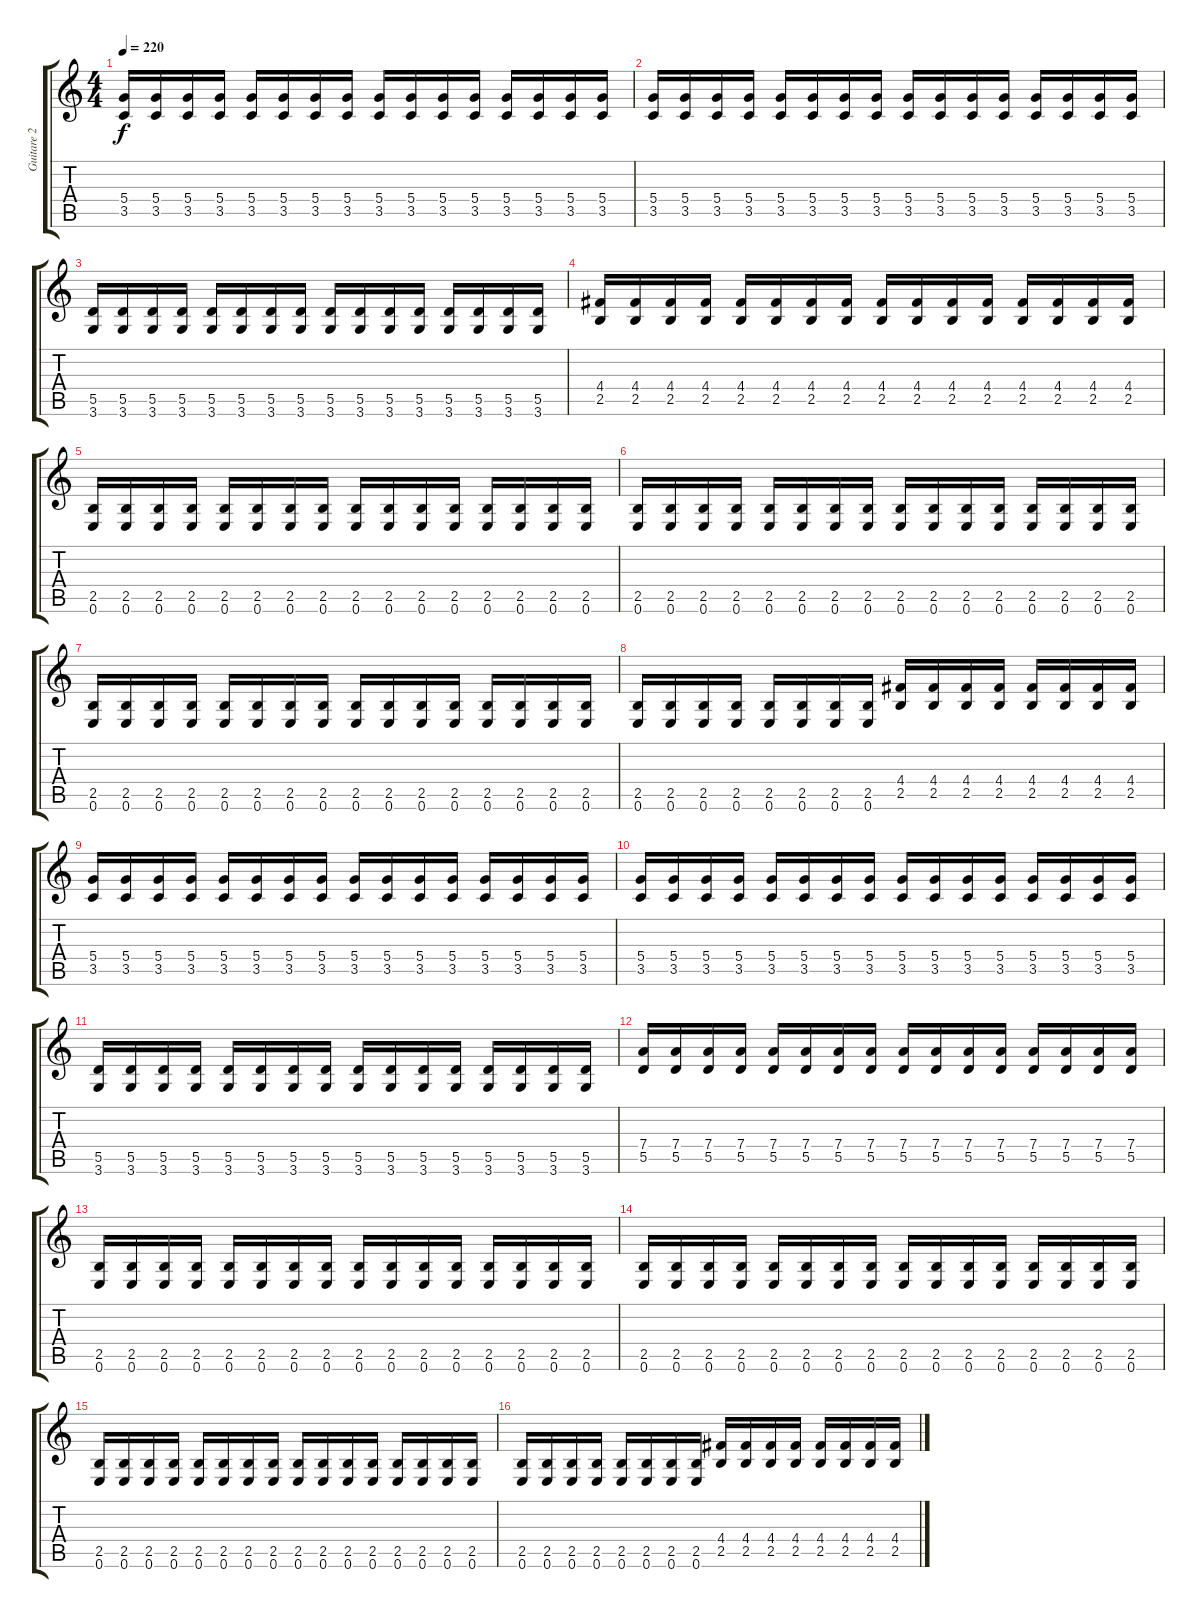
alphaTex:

\track ("Guitare 2" "Guitare 2") {instrument distortionguitar}
\staff {score tabs}
\tuning (E4 B3 G3 D3 A2 E2) {hide}
\ts (4 4)
\tempo 220
\clef g2
\ks c
(5.4 3.5).16{dy f} (5.4 3.5).16 (5.4 3.5).16 (5.4 3.5).16 (5.4 3.5).16 (5.4 3.5).16 (5.4 3.5).16 (5.4 3.5).16 (5.4 3.5).16 (5.4 3.5).16 (5.4 3.5).16 (5.4 3.5).16 (5.4 3.5).16 (5.4 3.5).16 (5.4 3.5).16 (5.4 3.5).16 |
(5.4 3.5).16 (5.4 3.5).16 (5.4 3.5).16 (5.4 3.5).16 (5.4 3.5).16 (5.4 3.5).16 (5.4 3.5).16 (5.4 3.5).16 (5.4 3.5).16 (5.4 3.5).16 (5.4 3.5).16 (5.4 3.5).16 (5.4 3.5).16 (5.4 3.5).16 (5.4 3.5).16 (5.4 3.5).16 |
(5.5 3.6).16 (5.5 3.6).16 (5.5 3.6).16 (5.5 3.6).16 (5.5 3.6).16 (5.5 3.6).16 (5.5 3.6).16 (5.5 3.6).16 (5.5 3.6).16 (5.5 3.6).16 (5.5 3.6).16 (5.5 3.6).16 (5.5 3.6).16 (5.5 3.6).16 (5.5 3.6).16 (5.5 3.6).16 |
(4.4 2.5).16 (4.4 2.5).16 (4.4 2.5).16 (4.4 2.5).16 (4.4 2.5).16 (4.4 2.5).16 (4.4 2.5).16 (4.4 2.5).16 (4.4 2.5).16 (4.4 2.5).16 (4.4 2.5).16 (4.4 2.5).16 (4.4 2.5).16 (4.4 2.5).16 (4.4 2.5).16 (4.4 2.5).16 |
(2.5 0.6).16 (2.5 0.6).16 (2.5 0.6).16 (2.5 0.6).16 (2.5 0.6).16 (2.5 0.6).16 (2.5 0.6).16 (2.5 0.6).16 (2.5 0.6).16 (2.5 0.6).16 (2.5 0.6).16 (2.5 0.6).16 (2.5 0.6).16 (2.5 0.6).16 (2.5 0.6).16 (2.5 0.6).16 |
(2.5 0.6).16 (2.5 0.6).16 (2.5 0.6).16 (2.5 0.6).16 (2.5 0.6).16 (2.5 0.6).16 (2.5 0.6).16 (2.5 0.6).16 (2.5 0.6).16 (2.5 0.6).16 (2.5 0.6).16 (2.5 0.6).16 (2.5 0.6).16 (2.5 0.6).16 (2.5 0.6).16 (2.5 0.6).16 |
(2.5 0.6).16 (2.5 0.6).16 (2.5 0.6).16 (2.5 0.6).16 (2.5 0.6).16 (2.5 0.6).16 (2.5 0.6).16 (2.5 0.6).16 (2.5 0.6).16 (2.5 0.6).16 (2.5 0.6).16 (2.5 0.6).16 (2.5 0.6).16 (2.5 0.6).16 (2.5 0.6).16 (2.5 0.6).16 |
(2.5 0.6).16 (2.5 0.6).16 (2.5 0.6).16 (2.5 0.6).16 (2.5 0.6).16 (2.5 0.6).16 (2.5 0.6).16 (2.5 0.6).16 (4.4 2.5).16 (4.4 2.5).16 (4.4 2.5).16 (4.4 2.5).16 (4.4 2.5).16 (4.4 2.5).16 (4.4 2.5).16 (4.4 2.5).16 |
(5.4 3.5).16 (5.4 3.5).16 (5.4 3.5).16 (5.4 3.5).16 (5.4 3.5).16 (5.4 3.5).16 (5.4 3.5).16 (5.4 3.5).16 (5.4 3.5).16 (5.4 3.5).16 (5.4 3.5).16 (5.4 3.5).16 (5.4 3.5).16 (5.4 3.5).16 (5.4 3.5).16 (5.4 3.5).16 |
(5.4 3.5).16 (5.4 3.5).16 (5.4 3.5).16 (5.4 3.5).16 (5.4 3.5).16 (5.4 3.5).16 (5.4 3.5).16 (5.4 3.5).16 (5.4 3.5).16 (5.4 3.5).16 (5.4 3.5).16 (5.4 3.5).16 (5.4 3.5).16 (5.4 3.5).16 (5.4 3.5).16 (5.4 3.5).16 |
(5.5 3.6).16 (5.5 3.6).16 (5.5 3.6).16 (5.5 3.6).16 (5.5 3.6).16 (5.5 3.6).16 (5.5 3.6).16 (5.5 3.6).16 (5.5 3.6).16 (5.5 3.6).16 (5.5 3.6).16 (5.5 3.6).16 (5.5 3.6).16 (5.5 3.6).16 (5.5 3.6).16 (5.5 3.6).16 |
(7.4 5.5).16 (7.4 5.5).16 (7.4 5.5).16 (7.4 5.5).16 (7.4 5.5).16 (7.4 5.5).16 (7.4 5.5).16 (7.4 5.5).16 (7.4 5.5).16 (7.4 5.5).16 (7.4 5.5).16 (7.4 5.5).16 (7.4 5.5).16 (7.4 5.5).16 (7.4 5.5).16 (7.4 5.5).16 |
(2.5 0.6).16 (2.5 0.6).16 (2.5 0.6).16 (2.5 0.6).16 (2.5 0.6).16 (2.5 0.6).16 (2.5 0.6).16 (2.5 0.6).16 (2.5 0.6).16 (2.5 0.6).16 (2.5 0.6).16 (2.5 0.6).16 (2.5 0.6).16 (2.5 0.6).16 (2.5 0.6).16 (2.5 0.6).16 |
(2.5 0.6).16 (2.5 0.6).16 (2.5 0.6).16 (2.5 0.6).16 (2.5 0.6).16 (2.5 0.6).16 (2.5 0.6).16 (2.5 0.6).16 (2.5 0.6).16 (2.5 0.6).16 (2.5 0.6).16 (2.5 0.6).16 (2.5 0.6).16 (2.5 0.6).16 (2.5 0.6).16 (2.5 0.6).16 |
(2.5 0.6).16 (2.5 0.6).16 (2.5 0.6).16 (2.5 0.6).16 (2.5 0.6).16 (2.5 0.6).16 (2.5 0.6).16 (2.5 0.6).16 (2.5 0.6).16 (2.5 0.6).16 (2.5 0.6).16 (2.5 0.6).16 (2.5 0.6).16 (2.5 0.6).16 (2.5 0.6).16 (2.5 0.6).16 |
(2.5 0.6).16 (2.5 0.6).16 (2.5 0.6).16 (2.5 0.6).16 (2.5 0.6).16 (2.5 0.6).16 (2.5 0.6).16 (2.5 0.6).16 (4.4 2.5).16 (4.4 2.5).16 (4.4 2.5).16 (4.4 2.5).16 (4.4 2.5).16 (4.4 2.5).16 (4.4 2.5).16 (4.4 2.5).16
